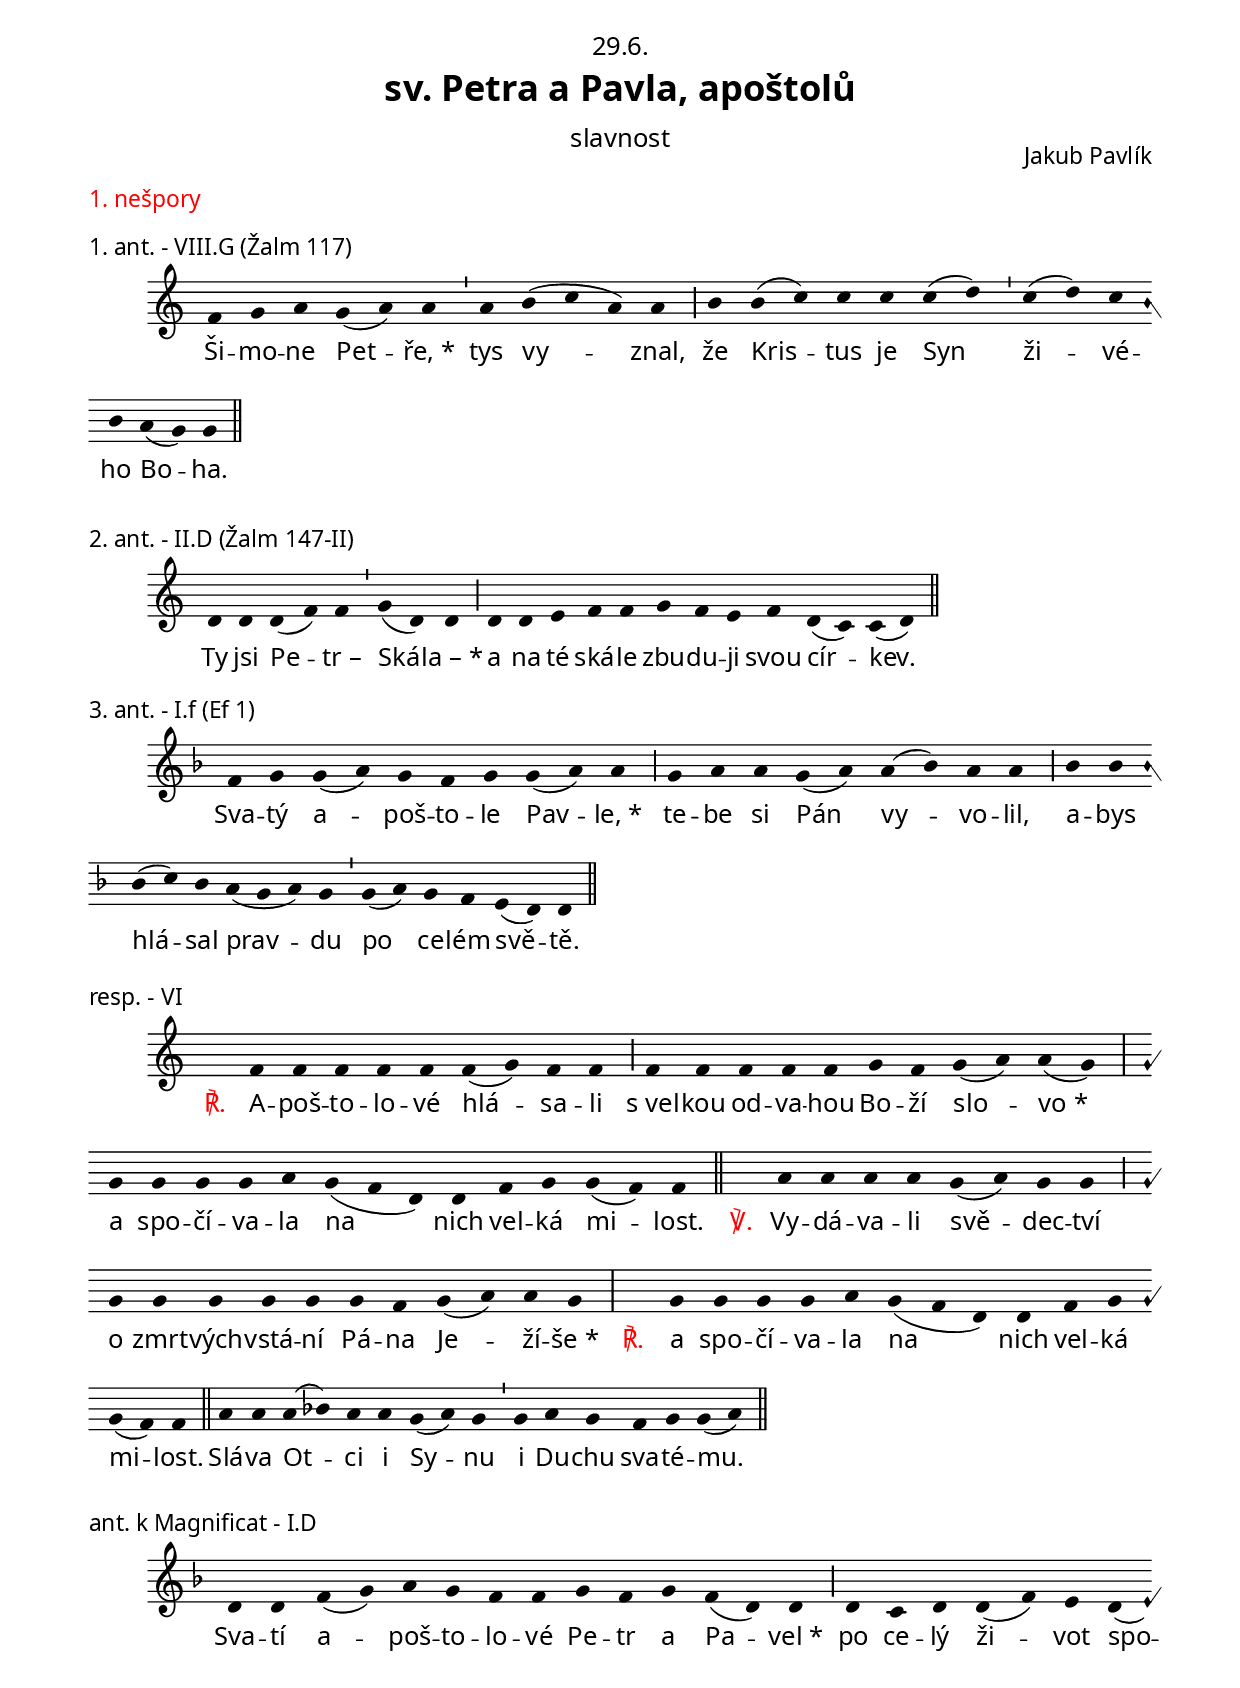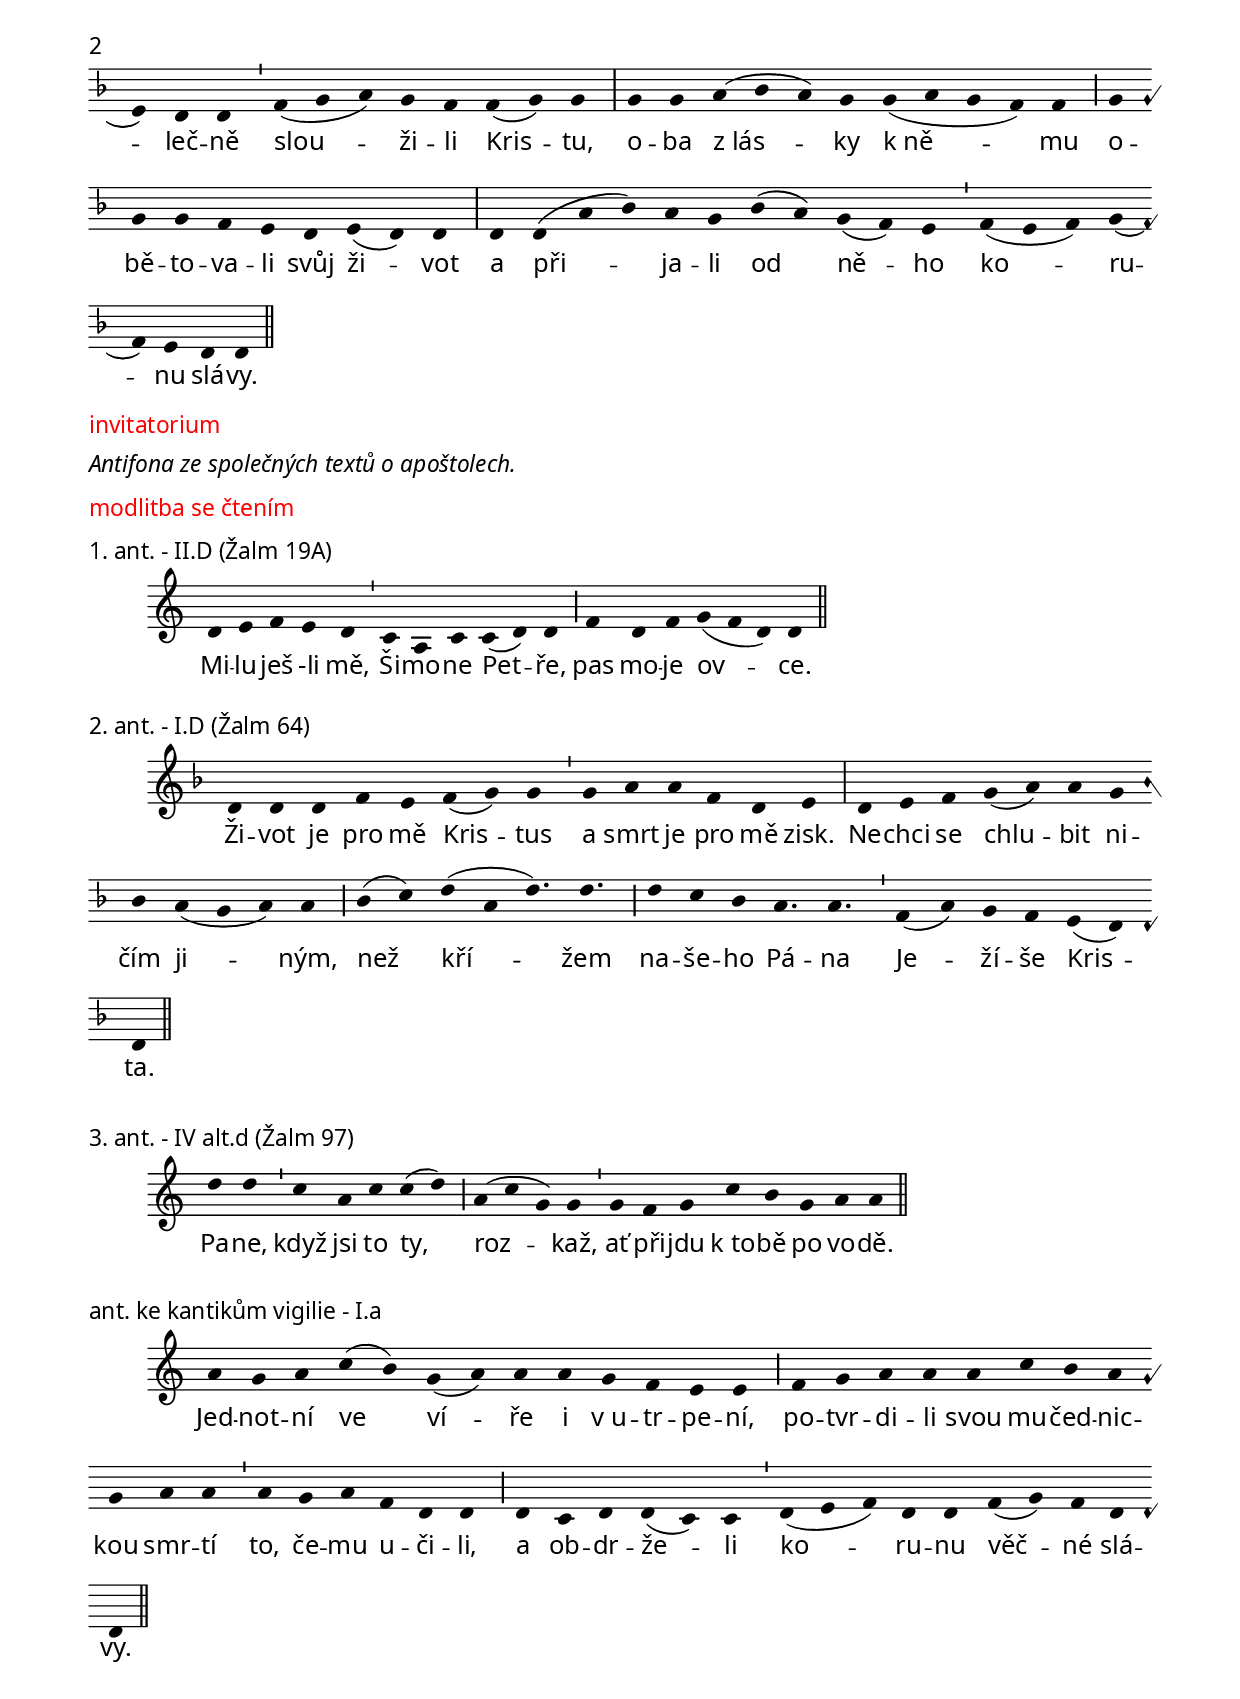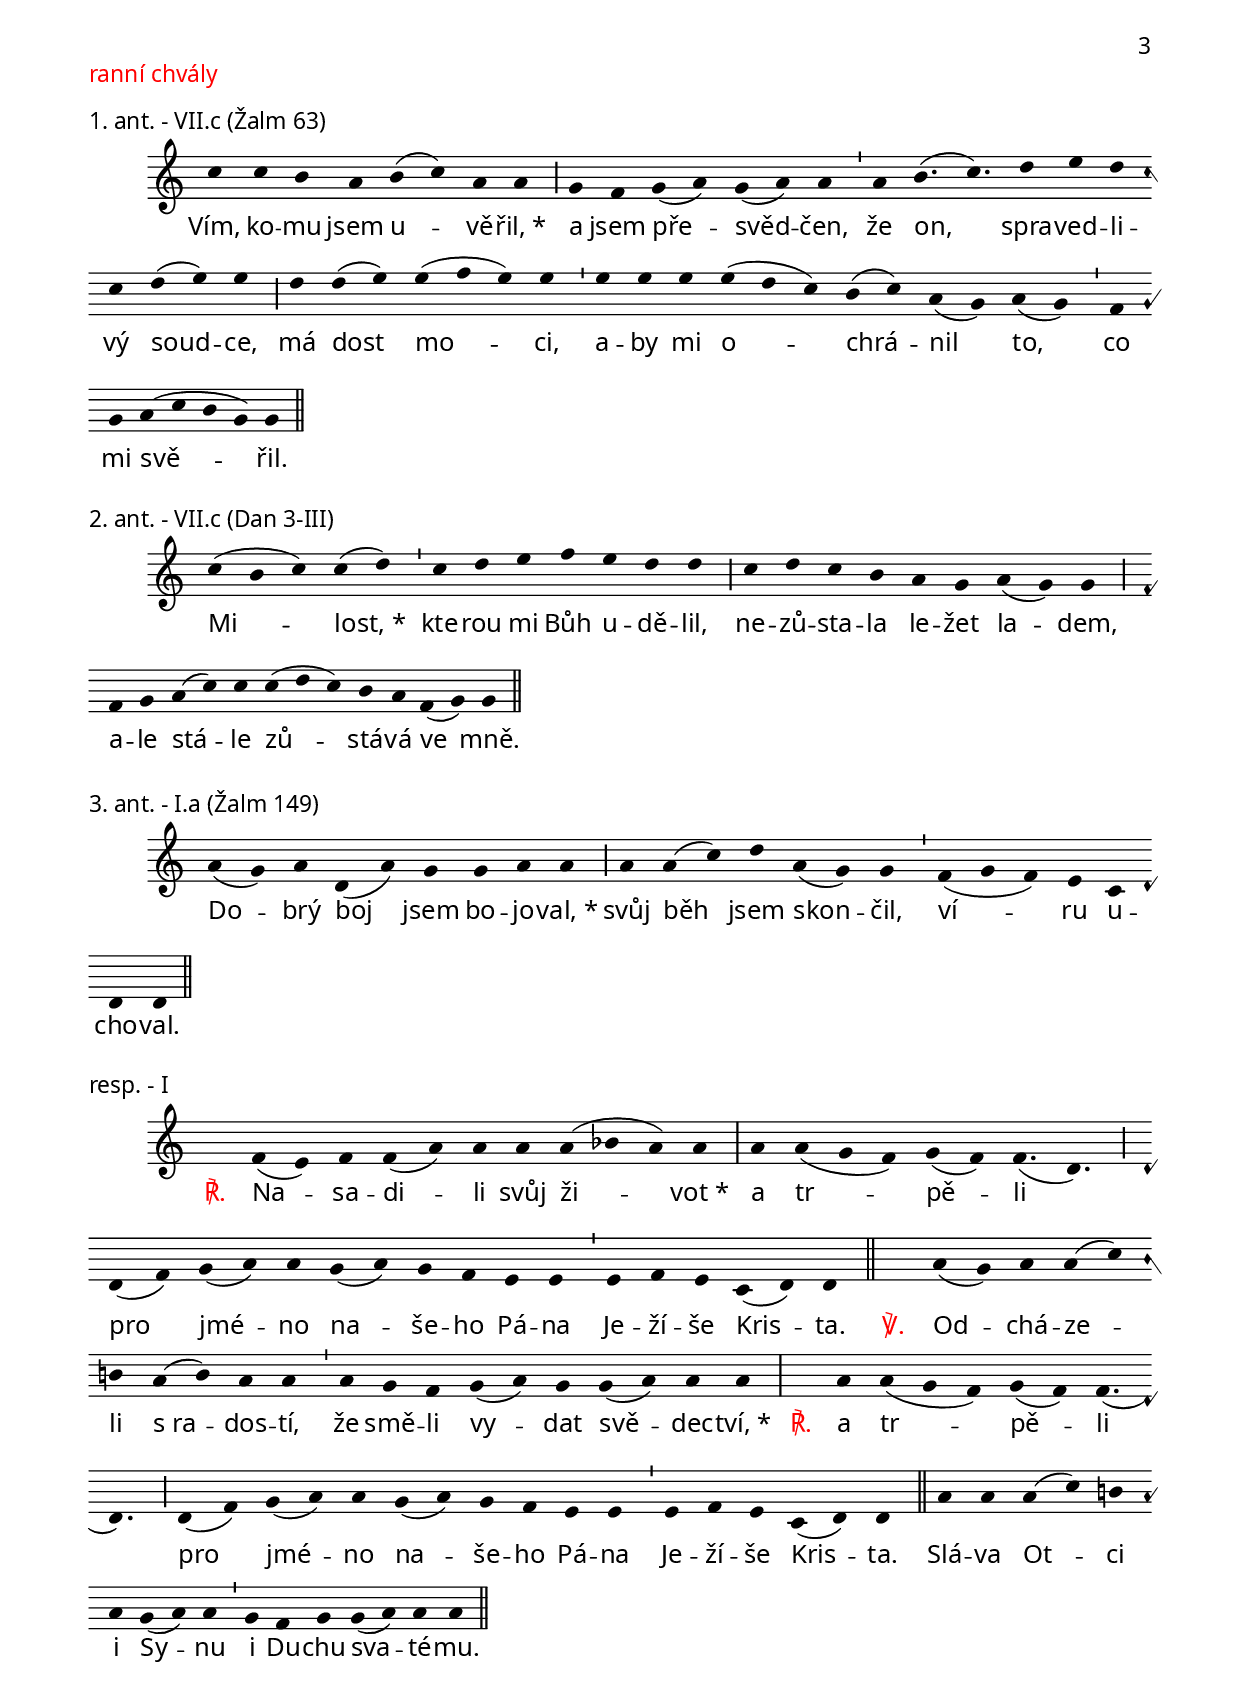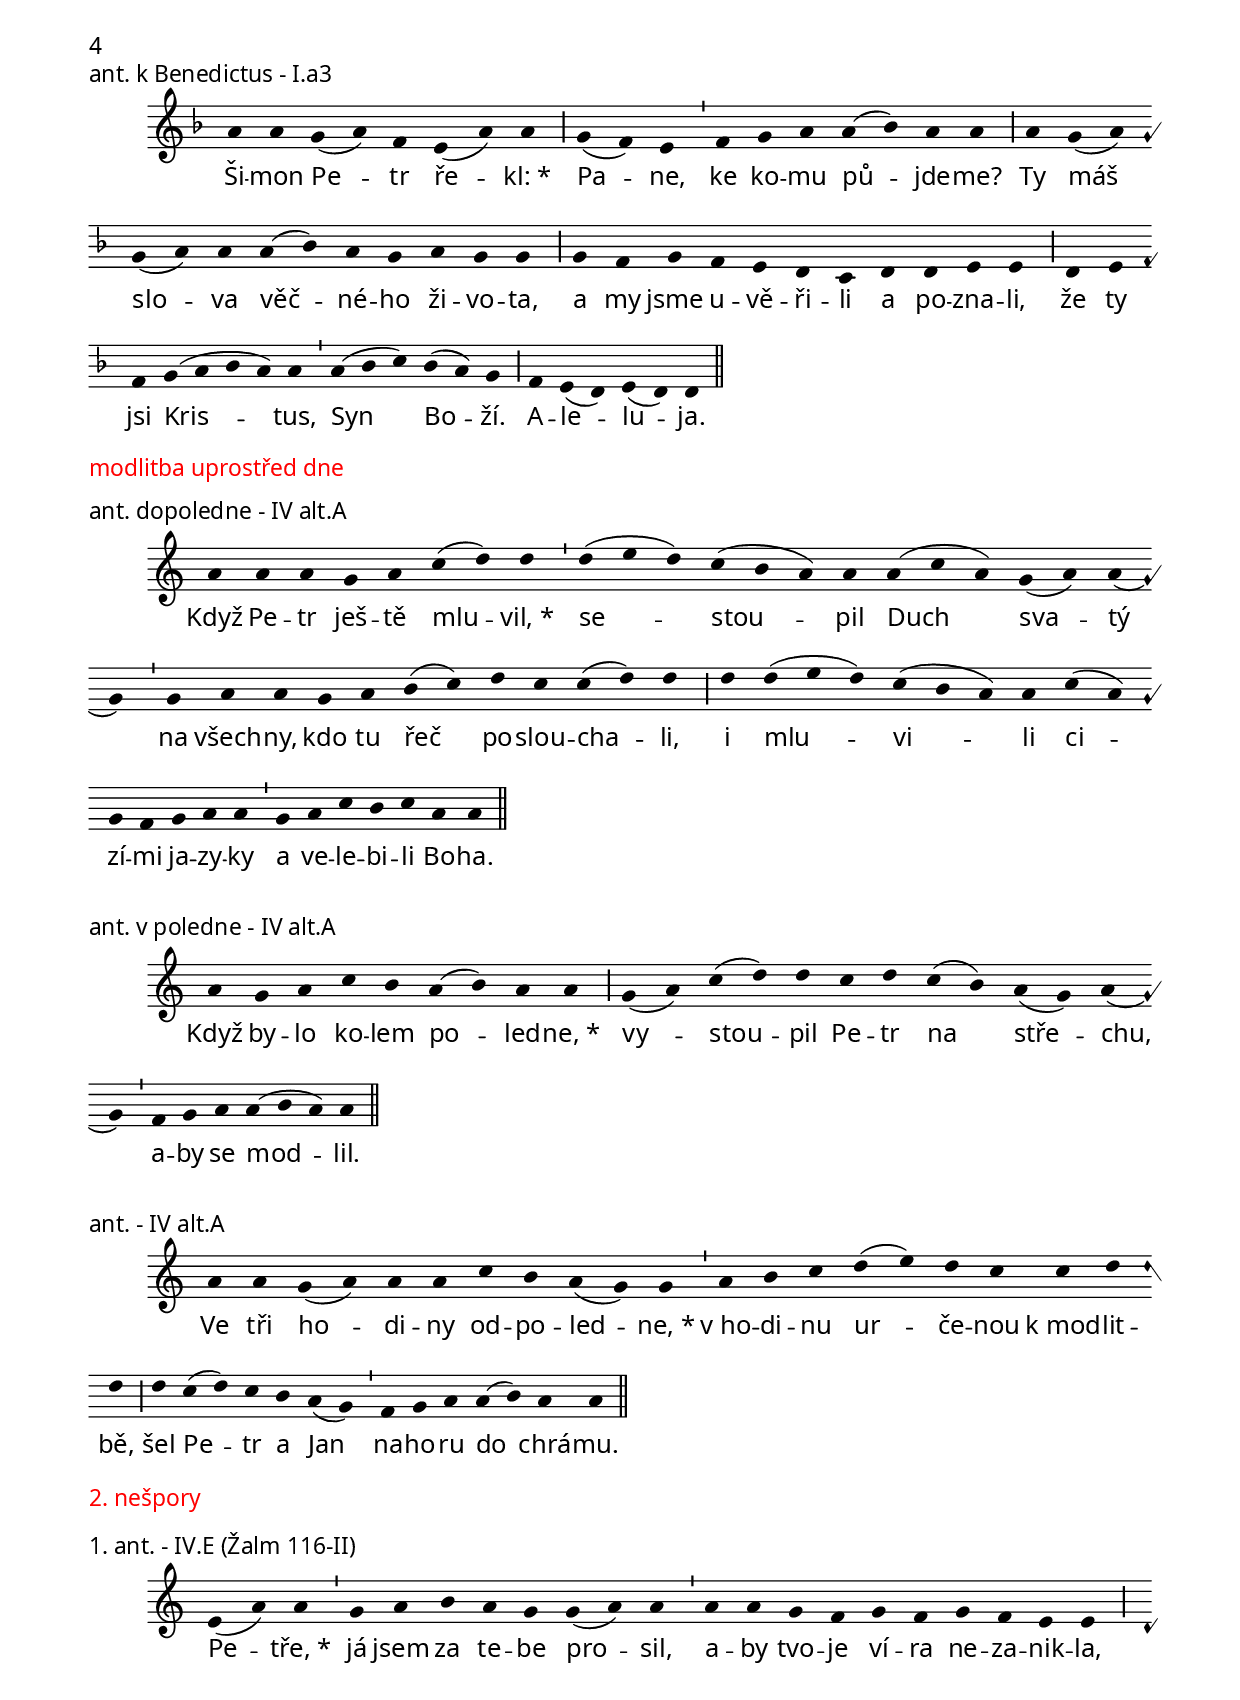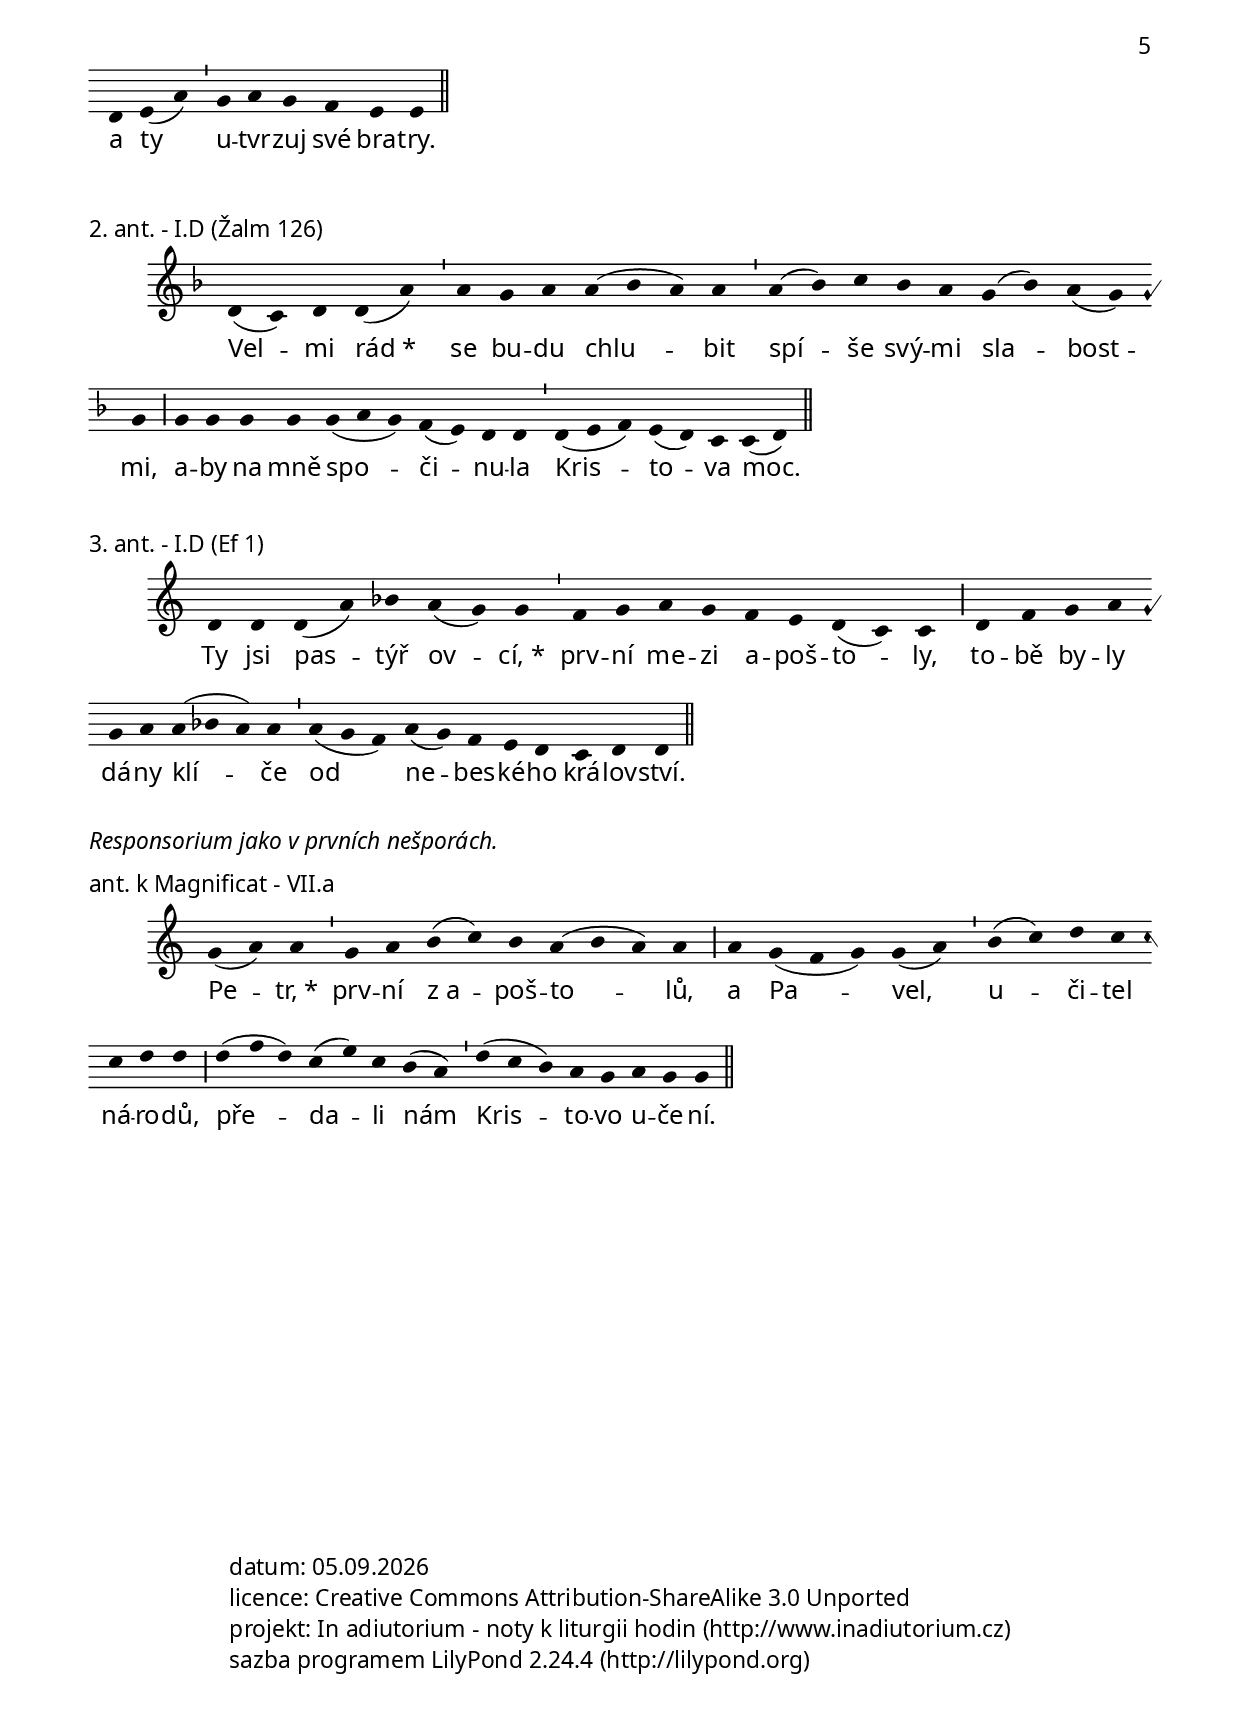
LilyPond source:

\version "2.15.37"

\include "../spolecne.ly"
\include "../dilyresponsorii.ly"

\header {
  title = \markup\titleSvatek
            "sv. Petra a Pavla, apoštolů"
            slavnost
            29.6.
  composer = "Jakub Pavlík"
}

\markup {\nadpisHodinka {"1. nešpory"}}

\score {
  \relative c' {
    \choralniRezim
    f4 g a g( a) a \barMin
    a b( c a) a \barMaior b b( c) c c c( d) \barMin c( d) c b a( g) g \barFinalis
  }
  \addlyrics {
    Ši -- mo -- ne Pet -- ře,_*
    tys vy -- znal, že Kris -- tus je Syn ži -- vé -- ho Bo -- ha.
  }
  \header {
    quid = "1. ant."
    modus = "VIII"
    differentia = "G"
    psalmus = "Žalm 117"
    placet = "odsazené _že_ není úplně libé; celkově sice neuráží, ale také žádný zázrak"
    id = "1ne-a1"
    piece = \markup {\sestavTitulek}
  }
}

\score {
  \relative c' {
    \choralniRezim
    d4 d d( f) f \barMin g( d) d \barMaior
    d d e f f g f e f d( c) c( d) \barFinalis
  }
  \addlyrics {
    Ty jsi Pe -- tr_– Ská -- la_–_*
    a na té ská -- le zbu -- du -- ji svou cír -- kev.
  }
  \header {
    quid = "2. ant."
    modus = "II"
    differentia = "D"
    psalmus = "Žalm 147-II"
    id = "1ne-a2"
    piece = \markup {\sestavTitulek}
  }
}

\score {
  \relative c' {
    \choralniRezim
    \key f \major
    f4 g g( a) g f g g( a) a \barMaior
    g a a g( a) a( bes) a a \barMaior
    bes bes bes( c) bes a( g a) g \barMin
    g( a) g f e( d) d \barFinalis
  }
  \addlyrics {
    Sva -- tý a -- poš -- to -- le Pav -- le,_*
    te -- be si Pán vy -- vo -- lil,
    a -- bys hlá -- sal prav -- du
    po ce -- lém svě -- tě.
  }
  \header {
    quid = "3. ant."
    modus = "I"
    differentia = "f"
    psalmus = "Ef 1"
    placet = "druhá půle kolem _pravdu_ je taková těžkopádná"
    id = "1ne-a3"
    piece = \markup {\sestavTitulek}
  }
}

\score {
  \relative c' {
    \choralniRezim

    % R
    \neviditelna f
    f f f f f f( g) f f \barMaior
    f f f f f g f g( a) a( g) \barMax
    g g g g a g( f d) d f g g( f) f \barFinalis
    % V
    \neviditelna a
    a4 a a a g( a) g g \barMaior
    g g g g g g f g( a) a g \barMax
    % R
    \neviditelna a
    g g g g a g( f d) d f g g( f) f \barFinalis
    % Slava
    \respVIdoxologie \barFinalis
  }
  \addlyrics {
    \Response A -- poš -- to -- lo -- vé hlá -- sa -- li
    s_vel -- kou od -- va -- hou Bo -- ží slo -- vo_*
    a spo -- čí -- va -- la na nich vel -- ká mi -- lost.
    \Verse Vy -- dá -- va -- li svě -- dec -- tví
    o zmrt -- vých -- vstá -- ní Pá -- na Je -- ží -- še_*
    \Response a spo -- čí -- va -- la na nich vel -- ká mi -- lost.
    \textRespDoxologie
  }
  \header {
    quid = "resp."
    modus = "VI"
    id = "1ne-r"
    piece = \markup {\sestavTitulekResp}
  }
}

\score {
  \relative c' {
    \key f \major
    \choralniRezim
    d4 d f( g) a g f f g f g f( d) d \barMaior
    d c d d( f) e d( e) d d \barMin f( g a) g f f( g) g \barMax
    g g a( bes a) g g( a g f) f \barMaior g g g f e d e( d) d \barMax
    d d( a' bes) a g bes( a) g( f) e \barMin f( e f) g( f) e d d \barFinalis
  }
  \addlyrics {
    Sva -- tí a -- poš -- to -- lo -- vé Pe -- tr a Pa -- vel_*
    po ce -- lý ži -- vot spo -- leč -- ně slou -- ži -- li Kris -- tu,
    o -- ba z_lás -- ky k_ně -- mu o -- bě -- to -- va -- li svůj ži -- vot
    a při -- ja -- li od ně -- ho ko -- ru -- nu slá -- vy.
  }
  \header {
    quid = "ant. k Magnificat"
    modus = "I"
    differentia = "D"
    psalmus = ""
    placet = "melodie _apoštolové_ si nerozumí s přirozeným přízvukem"
    id = "1ne-amag"
    piece = \markup {\sestavTitulekBezZalmu}
  }
}

\markup {\nadpisHodinka {"invitatorium"}}

\markup\italic{Antifona ze společných textů o apoštolech.}

\markup {\nadpisHodinka {"modlitba se čtením"}}

\score {
  \relative c' {
    \choralniRezim
    d4 e f e d \barMin
    c a c c( d) d \barMaior
    f d f g( f d) d \barFinalis
  }
  \addlyrics {
    Mi -- lu -- ješ -li mě,
    Ši -- mo -- ne Pet -- ře,
    pas mo -- je ov -- ce.
  }
  \header {
    quid = "1. ant."
    modus = "II"
    differentia = "D"
    psalmus = "Žalm 19A"
    id = "mc-a1"
    piece = \markup {\sestavTitulek}
  }
}

\score {
  \relative c' {
    \choralniRezim
    \key f \major
    d4 d d f e f( g) g \barMin
    g a a f d e \barMax

    d e f g( a) a g bes a( g a) a \barMaior
    bes( c) d( a d4.) d \barMaior
    d4 c bes a4. a \barMin f4( a) g f e( d) d \barFinalis
  }
  \addlyrics {
    Ži -- vot je pro mě Kris -- tus
    a smrt je pro mě zisk.

    Ne -- chci se chlu -- bit ni -- čím ji -- ným,
    než kří -- žem
    na -- še -- ho Pá -- na Je -- ží -- še Kris -- ta.
  }
  \header {
    quid = "2. ant."
    modus = "I"
    differentia = "D"
    psalmus = "Žalm 64"
    fial = "pust_svatytyden.ly#odpo"
    id = "mc-a2"
    piece = \markup {\sestavTitulek}
  }
}

\score {
  \relative c'' {
    \choralniRezim
    d4 d \barMin c a c c( d) \barMaior
    a( c g) g \barMin
    g f g c b g a a \barFinalis
  }
  \addlyrics {
    Pa -- ne, když jsi to ty,
    roz -- kaž,
    ať při -- jdu k_to -- bě po vo -- dě.
  }
  \header {
    quid = "3. ant."
    modus = "IV alt"
    differentia = "d"
    psalmus = "Žalm 97"
    id = "mc-a3"
    piece = \markup {\sestavTitulek}
  }
}

\score {
  \relative c'' {
    \choralniRezim
    a4 g a c( b) g( a) a a g f e e \barMaior
    f g a a a c b a g a a \barMin
    a g a f d d \barMaior
    d c d d( c) c \barMin
    d( e f) d d f( g) f d d \barFinalis
  }
  \addlyrics {
    Jed -- not -- ní ve ví -- ře i v_u -- tr -- pe -- ní,
    po -- tvr -- di -- li svou mu -- čed -- nic -- kou smr -- tí
    to, če -- mu u -- či -- li,
    a ob -- dr -- že -- li
    ko -- ru -- nu věč -- né slá -- vy.
  }
  \header {
    quid = "ant. ke kantikům vigilie"
    modus = "I"
    differentia = "a"
    psalmus = ""
    id = "mc-avig"
    piece = \markup {\sestavTitulekBezZalmu}
  }
}

\markup {\nadpisHodinka {"ranní chvály"}}

\score {
  \relative c'' {
    \choralniRezim
    c4 c b a b( c) a a \barMaior
    g f g( a) g( a) a \barMin a b4.( c) d4 e d c d( e) e \barMaior
    d d( e) e( f e) e \barMin
    e e e e( d c) b( c) a( g) a( g) \barMin f g a( c b g) g \barFinalis
  }
  \addlyrics {
    Vím, ko -- mu jsem u -- vě -- řil,_*
    a jsem pře -- svěd -- čen, že on, spra -- ved -- li -- vý soud -- ce,
    má dost mo -- ci,
    a -- by mi o -- chrá -- nil to, co mi svě -- řil.
  }
  \header {
    quid = "1. ant."
    modus = "VII"
    differentia = "c"
    psalmus = "Žalm 63"
    id = "rch-a1"
    piece = \markup {\sestavTitulek}
  }
}

\score {
  \relative c'' {
    \choralniRezim
    c4( b c) c( d) \barMin c d e f e d d \barMaior
    c d c b a g a( g) g \barMaior
    f g a( c) c c( d c) b a f( g) g \barFinalis
  }
  \addlyrics {
    Mi -- lost,_* kte -- rou mi Bůh u -- dě -- lil,
    ne -- zů -- sta -- la le -- žet la -- dem,
    a -- le stá -- le zů -- stá -- vá ve mně.
  }
  \header {
    quid = "2. ant."
    modus = "VII"
    differentia = "c"
    psalmus = "Dan 3-III"
    id = "rch-a2"
    piece = \markup {\sestavTitulek}
  }
}

\score {
  \relative c'' {
    \choralniRezim
    a4( g) a d,( a') g g a a \barMaior
    a a( c) d a( g) g \barMin
    f( g f) e c d d \barFinalis
  }
  \addlyrics {
    Do -- brý boj jsem bo -- jo -- val,_*
    svůj běh jsem skon -- čil,
    ví -- ru u -- cho -- val.
  }
  \header {
    quid = "3. ant."
    modus = "I"
    differentia = "a"
    psalmus = "Žalm 149"
    placet = "_boj_ a _běh jsem_ jsou takové dryjáčnické"
    id = "rch-a3"
    piece = \markup {\sestavTitulek}
  }
}

\score {
  \relative c' {
    \choralniRezim

    % R
    \neviditelna f
    f4( e) f f( a) a a a( bes a) a \barMax
    a a( g f) g( f) f4.( d) \barMaior
    d4( f) g( a) a g( a) g f e e \barMin
    e f e c( d) d \barFinalis
    % V
    \neviditelna a
    a'4( g) a a( c) b! a( b) a a \barMin
    a g f g( a) g g( a) a a \barMax
    % R
    \neviditelna a
    a a( g f) g( f) f4.( d) \barMaior
    d4( f) g( a) a g( a) g f e e \barMin
    e f e c( d) d \barFinalis
    % Slava
    a'4 a a( c) b! a g( a) a \barMin g f g g( a) a a \barFinalis
  }
  \addlyrics {
    \Response Na -- sa -- di -- li svůj ži -- vot_*
    a tr -- pě -- li
    pro jmé -- no na -- še -- ho Pá -- na
    Je -- ží -- še Kris -- ta.
    \Verse Od -- chá -- ze -- li s_ra -- dos -- tí,
    že smě -- li vy -- dat svě -- dec -- tví,_*
    \Response a tr -- pě -- li
    pro jmé -- no na -- še -- ho Pá -- na
    Je -- ží -- še Kris -- ta.
    \textRespDoxologie
  }
  \header {
    quid = "resp."
    modus = "I"
    placet = "celkově nic moc; 
    fatální chybou pak je dlouhé melisma na _tr_ na prominentním místě 
    (první slabika slova nesoucího klíčový význam)"
    id = "rch-r"
    piece = \markup {\sestavTitulekResp}
  }
}

\score {
  \relative c'' {
    \key f \major
    \choralniRezim
    a4 a g( a) f e( a) a \barMaior
    g( f) e \barMin f g a a( bes) a a \barMaior
    a g( a) g( a) a a( bes) a g a g g \barMaior
    g f g f e d c d d e e \barMaior
    d e f g( a bes a) a \barMin a( bes c) bes( a) g \barMaior
    f e( d) e( d) d \barFinalis
  }
  \addlyrics {
    Ši -- mon Pe -- tr ře -- kl:_*
    % Je to spravne prelozene? Neni lepsi "Ke komu bychom sli?"
    Pa -- ne, ke ko -- mu pů -- jde -- me?
    Ty máš slo -- va věč -- né -- ho ži -- vo -- ta,
    a my jsme u -- vě -- ři -- li a po -- zna -- li,
    že ty jsi Kris -- tus, Syn Bo -- ží.
    A -- le -- lu -- ja.
  }
  \header {
    quid = "ant. k Benedictus"
    modus = "I"
    differentia = "a3"
    psalmus = ""
    id = "rch-aben"
    piece = \markup {\sestavTitulekBezZalmu}
  }
}

\markup {\nadpisHodinka {"modlitba uprostřed dne"}}

\score {
  \relative c'' {
    \choralniRezim
    a4 a a g a c( d) d \barMin
    d( e d) c( b a) a a( c a) g( a) a( g) \barMin
    g a a g a b( c) d c c( d) d \barMaior
    d d( e d) c( b a) a c( a) g f g a a \barMin
    g a c b c a a \barFinalis
  }
  \addlyrics {
    Když Pe -- tr ješ -- tě mlu -- vil,_*
    se -- stou -- pil Duch sva -- tý
    na všech -- ny, kdo tu řeč po -- slou -- cha -- li,
    i mlu -- vi -- li ci -- zí -- mi ja -- zy -- ky
    a ve -- le -- bi -- li Bo -- ha.
  }
  \header {
    quid = "ant. dopoledne"
    modus = "IV alt"
    differentia = "A"
    psalmus = ""
    id = "tercie"
    piece = \markup {\sestavTitulekBezZalmu}
  }
}

\score {
  \relative c'' {
    \choralniRezim
    a4 g a c b a( b) a a \barMaior
    g( a) c( d) d c d c( b) a( g) a( g) \barMin
    f g a a( b a) a \barFinalis
  }
  \addlyrics {
    Když by -- lo ko -- lem po -- led -- ne,_*
    vy -- stou -- pil Pe -- tr na stře -- chu,
    a -- by se mod -- lil.
  }
  \header {
    quid = "ant. v poledne"
    modus = "IV alt"
    differentia = "A"
    psalmus = ""
    placet = "nejsem si jist, že opravdu patří deklarovanému modu"
    id = "sexta"
    piece = \markup {\sestavTitulekBezZalmu}
  }
}

\score {
  \relative c'' {
    \choralniRezim
    a4 a g( a) a a c b a( g) g \barMin
    a b c d( e) d c c d d \barMaior
    d c( d) c b a( g) \barMin f g a a( b) a a \barFinalis
  }
  \addlyrics {
    Ve tři ho -- di -- ny od -- po -- led -- ne,_*
    v_ho -- di -- nu ur -- če -- nou k_mod -- lit -- bě,
    šel Pe -- tr a Jan na -- ho -- ru do chrá -- mu.
  }
  \header {
    quid = "ant."
    modus = "IV alt"
    differentia = "A"
    psalmus = ""
    id = "nona"
    piece = \markup {\sestavTitulekBezZalmu}
  }
}

\markup {\nadpisHodinka {"2. nešpory"}}

\score {
  \relative c' {
    \choralniRezim
    e( a) a \barMin g a b a g g( a) a \barMin
    a a g f g f g f e e \barMaior
    d e( a) \barMin g a g f e e \barFinalis
  }
  \addlyrics {
    Pe -- tře,_* já jsem za te -- be pro -- sil,
    a -- by tvo -- je ví -- ra ne -- za -- nik -- la,
    a ty u -- tvr -- zuj své bra -- try.
  }
  \header {
    quid = "1. ant."
    modus = "IV"
    differentia = "E"
    psalmus = "Žalm 116-II"
    placet = "retardace na _a ty_ se mi jeví nepatřičná"
    id = "2ne-a1"
    piece = \markup {\sestavTitulek}
  }
}

\score {
  \relative c' {
    \choralniRezim
    \key f \major
    d4( c) d d( a') \barMin a g a a( bes a) a \barMin a( bes) c bes a g( bes) a( g) g \barMaior
    g g g g g( a g) f( e) d d \barMin d( e f) e( d) c c( d) \barFinalis
  }
  \addlyrics {
    Vel -- mi rád_* se bu -- du chlu -- bit spí -- še svý -- mi sla -- bost -- mi,
    a -- by na mně spo -- či -- nu -- la Kris -- to -- va moc.
  }
  \header {
    quid = "2. ant."
    modus = "I"
    differentia = "D"
    psalmus = "Žalm 126"
    id = "2ne-a2"
    piece = \markup {\sestavTitulek}
  }
}

\score {
  \relative c' {
    \choralniRezim
    d4 d d( a') bes a( g) g \barMin
    f g a g f e d( c) c \barMaior
    d f g a g a a( bes a) a \barMin
    a( g f) a( g) f e d c d d \barFinalis
  }
  \addlyrics {
    Ty jsi pas -- týř ov -- cí,_*
    prv -- ní me -- zi a -- poš -- to -- ly,
    to -- bě by -- ly dá -- ny klí -- če
    od ne -- bes -- ké -- ho krá -- lov -- ství.
  }
  \header {
    quid = "3. ant."
    modus = "I"
    differentia = "D"
    psalmus = "Ef 1"
    placet = "_byly dány_ a _nebeského_ je divné."
    id = "2ne-a3"
    piece = \markup {\sestavTitulek}
  }
}

\markup\italic{Responsorium jako v prvních nešporách.}

\score {
  \relative c'' {
    \choralniRezim
    g4( a) a \barMin g a b( c) b a( b a) a \barMaior
    a g( f g) g( a) \barMin b( c) d c c d d \barMaior
    d( f d) c( e) c b( a) \barMin d( c b) a g a g g \barFinalis
  }
  \addlyrics {
    Pe -- tr,_* prv -- ní z_a -- poš -- to -- lů,
    a Pa -- vel, u -- či -- tel ná -- ro -- dů,
    pře -- da -- li nám Kris -- to -- vo u -- če -- ní.
  }
  \header {
    quid = "ant. k Magnificat"
    modus = "VII"
    differentia = "a"
    psalmus = ""
    placet = "~; zkusit upravit zejm. začátek a příp. připravit zcela nezávislé alternativy"
    id = "2ne-amag"
    piece = \markup {\sestavTitulekBezZalmu}
  }
}